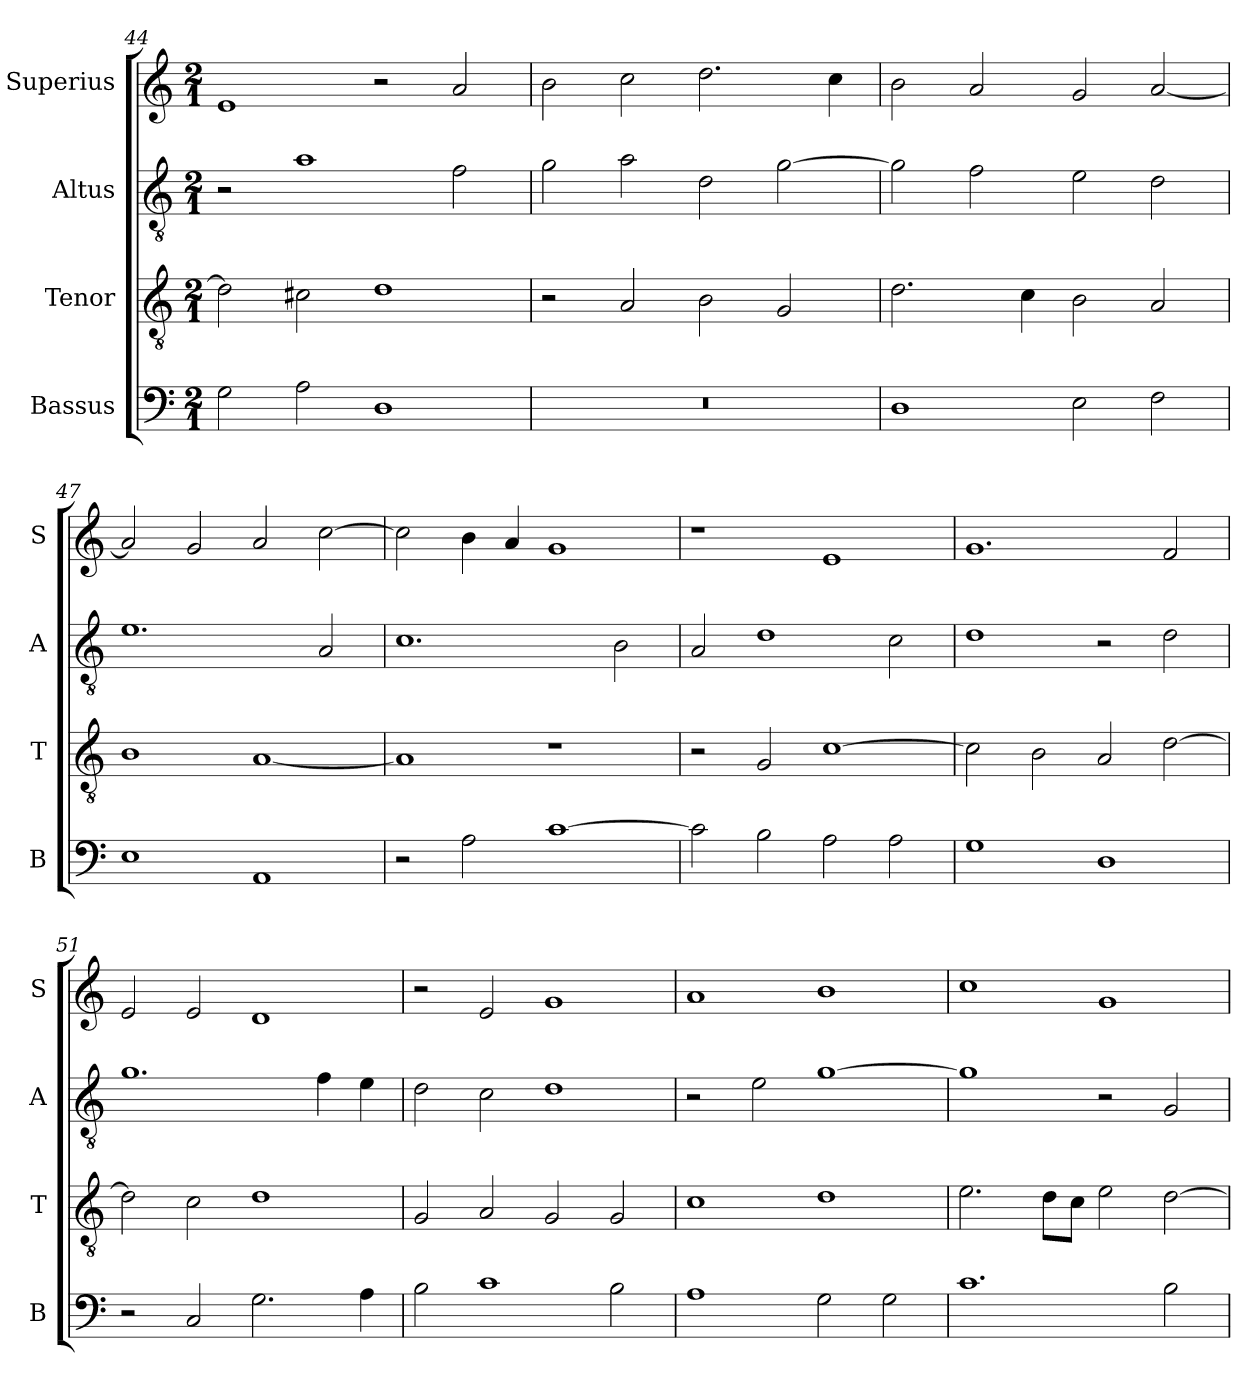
**kern	**kern	**kern	**kern
*part4	*part3	*part2	*part1
*staff4	*staff3	*staff2	*staff1
*I"Bassus	*I"Tenor	*I"Altus	*I"Superius
*I'B	*I'T	*I'A	*I'S
*clefF4	*clefGv2	*clefGv2	*clefG2
*k[]	*k[]	*k[]	*k[]
*C:	*C:	*C:	*C:
*M2/1	*M2/1	*M2/1	*M2/1
=44	=44	=44	=44
2G	2d]	2r	1e
2A	2c#X	1a	.
1D	1d	.	2r
.	.	2f	2a
=45	=45	=45	=45
0r	2r	2g	2b
.	2A	2a	2cc
.	2B	2d	2.dd
.	2G	[2g	.
.	.	.	4cc
=46	=46	=46	=46
1D	2.d	2g]	2b
.	.	2f	2a
.	4c	.	.
2E	2B	2e	2g
2F	2A	2d	[2a
=47	=47	=47	=47
1E	1B	1.e	2a]
.	.	.	2g
1AA	[1A	.	2a
.	.	2A	[2cc
=48	=48	=48	=48
2r	1A]	1.c	2cc]
2A	.	.	4b
.	.	.	4a
[1c	1r	.	1g
.	.	2B	.
=49	=49	=49	=49
2c]	2r	2A	1r
2B	2G	1d	.
2A	[1c	.	1e
2A	.	2c	.
=50	=50	=50	=50
1G	2c]	1d	1.g
.	2B	.	.
1D	2A	2r	.
.	[2d	2d	2f
=51	=51	=51	=51
2r	2d]	1.g	2e
2C	2c	.	2e
2.G	1d	.	1d
.	.	4f	.
4A	.	4e	.
=52	=52	=52	=52
2B	2G	2d	2r
1c	2A	2c	2e
.	2G	1d	1g
2B	2G	.	.
=53	=53	=53	=53
1A	1c	2r	1a
.	.	2e	.
2G	1d	[1g	1b
2G	.	.	.
=54	=54	=54	=54
1.c	2.e	1g]	1cc
.	8dL	.	.
.	8cJ	.	.
.	2e	2r	1g
2B	[2d	2G	.
=	=	=	=
*-	*-	*-	*-
